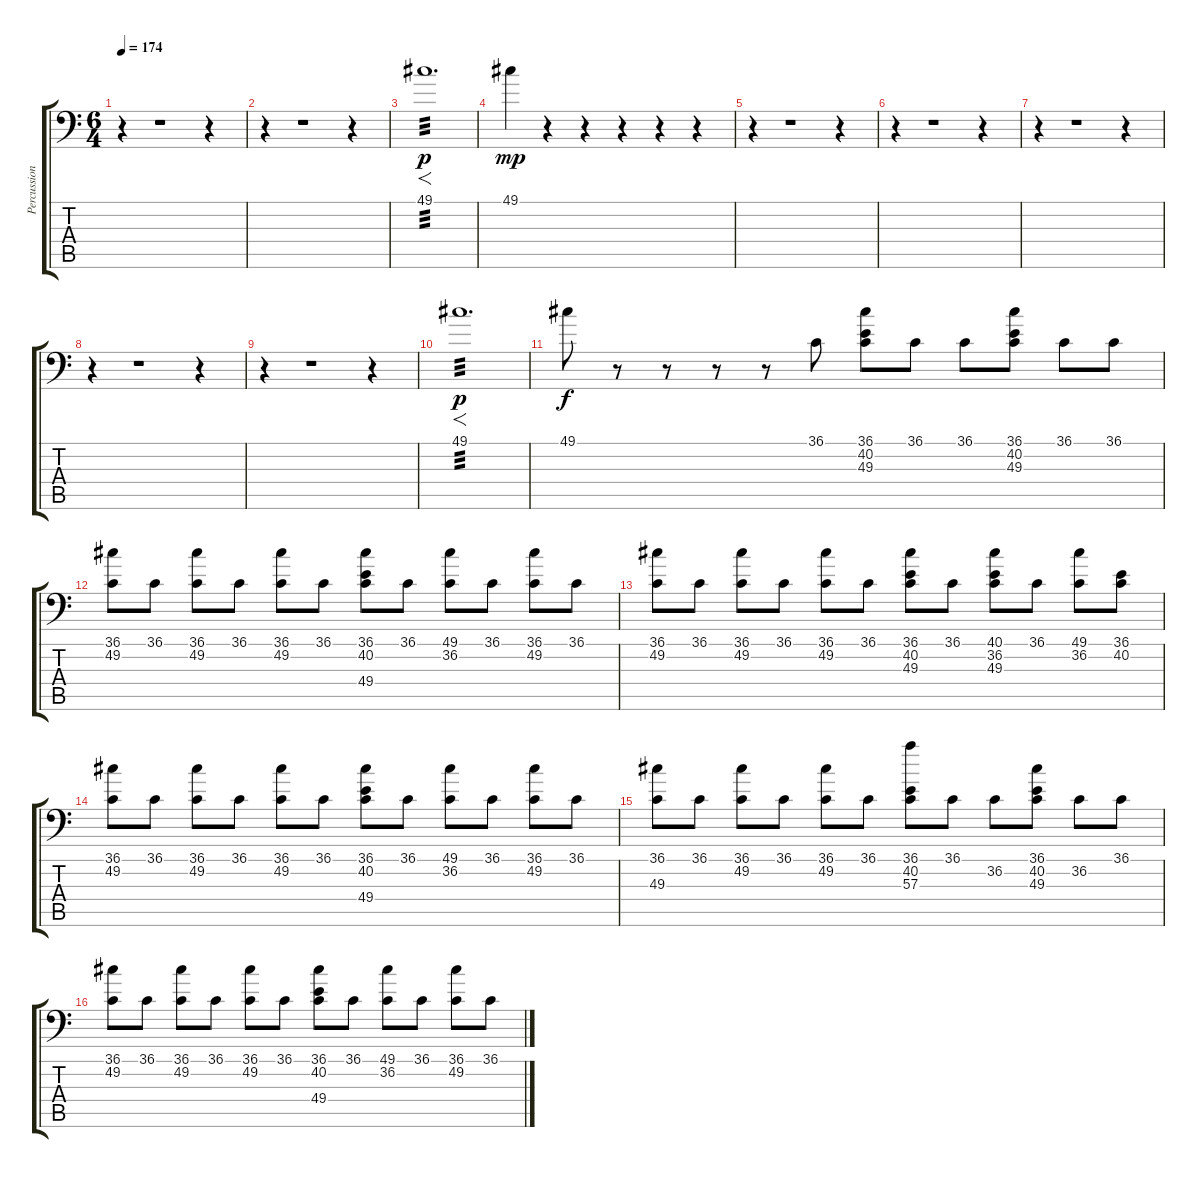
\track ("Percussion" "Percussion") {instrument acousticgrandpiano}
\staff {score tabs}
\tuning (C-1 C-1 C-1 C-1 C-1 C-1) {hide}
\ts (6 4)
\tempo 174
\clef f4
\ks c
r.4{dy f} r.1 r.4 |
r.4 r.1 r.4 |
49.1.1{f d tp 3 dy p} |
49.1.4{dy mp} r.4 r.4 r.4 r.4 r.4 |
r.4 r.1 r.4 |
r.4 r.1 r.4 |
r.4 r.1 r.4 |
r.4 r.1 r.4 |
r.4 r.1 r.4 |
49.1.1{f d tp 3 dy p} |
49.1.8{dy f} r.8 r.8 r.8 r.8 36.1.8 (36.1 40.2 49.3).8 36.1.8 36.1.8 (36.1 40.2 49.3).8 36.1.8 36.1.8 |
(36.1 49.2).8 36.1.8 (36.1 49.2).8 36.1.8 (36.1 49.2).8 36.1.8 (36.1 40.2 49.4).8 36.1.8 (49.1 36.2).8 36.1.8 (36.1 49.2).8 36.1.8 |
(36.1 49.2).8 36.1.8 (36.1 49.2).8 36.1.8 (36.1 49.2).8 36.1.8 (36.1 40.2 49.3).8 36.1.8 (40.1 36.2 49.3).8 36.1.8 (49.1 36.2).8 (36.1 40.2).8 |
(36.1 49.2).8 36.1.8 (36.1 49.2).8 36.1.8 (36.1 49.2).8 36.1.8 (36.1 40.2 49.4).8 36.1.8 (49.1 36.2).8 36.1.8 (36.1 49.2).8 36.1.8 |
(36.1 49.3).8 36.1.8 (36.1 49.2).8 36.1.8 (36.1 49.2).8 36.1.8 (36.1 40.2 57.3).8 36.1.8 36.2.8 (36.1 40.2 49.3).8 36.2.8 36.1.8 |
(36.1 49.2).8 36.1.8 (36.1 49.2).8 36.1.8 (36.1 49.2).8 36.1.8 (36.1 40.2 49.4).8 36.1.8 (49.1 36.2).8 36.1.8 (36.1 49.2).8 36.1.8
